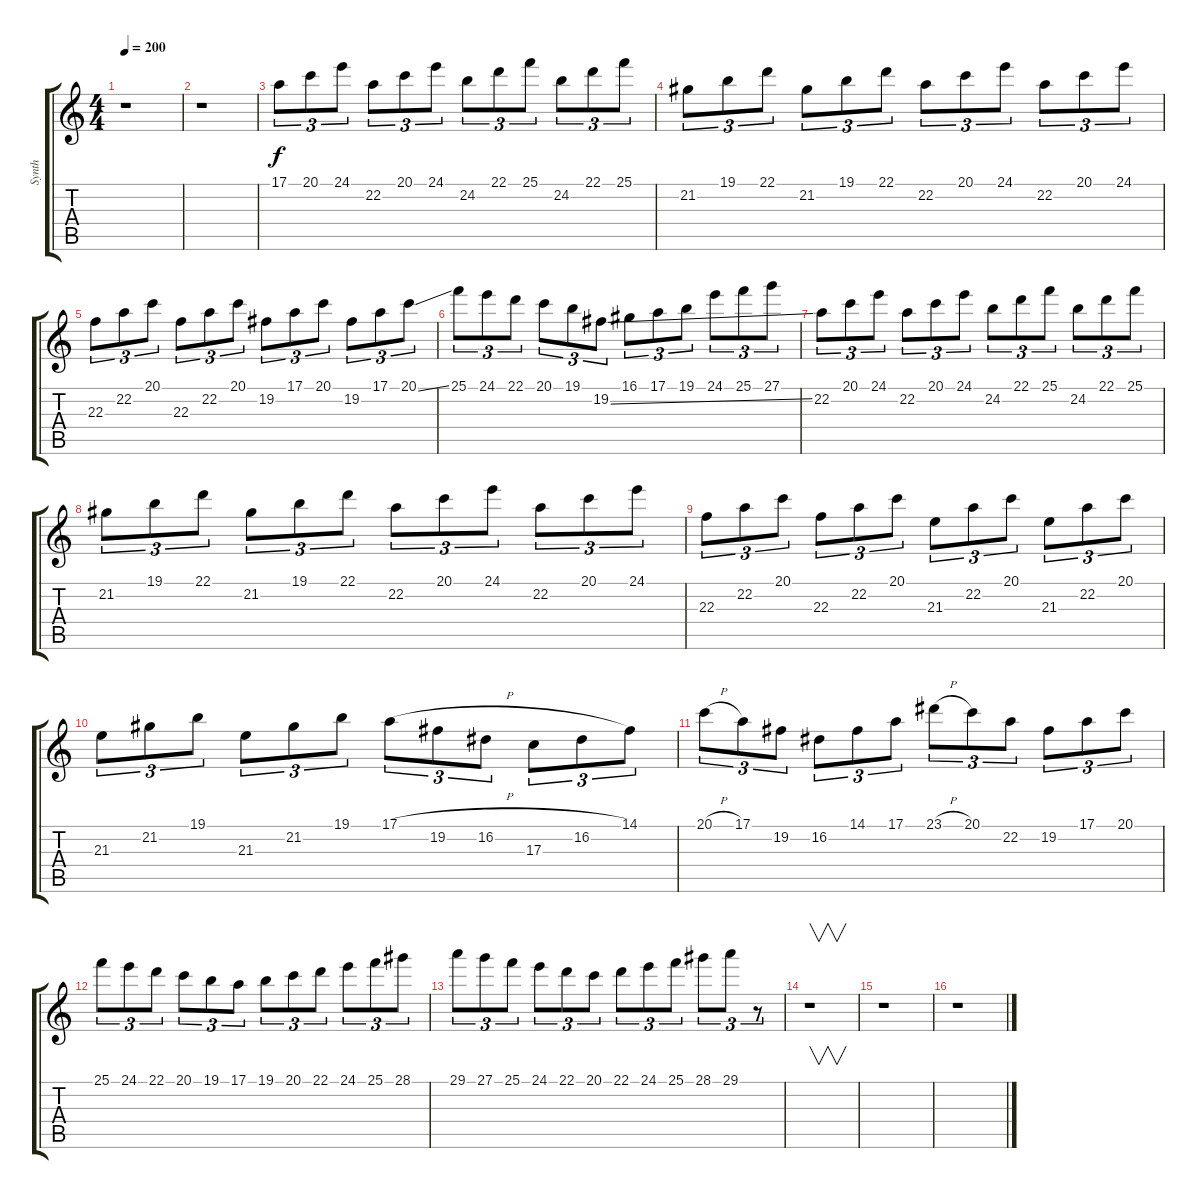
\track ("Synth" "Synth") {instrument lead2sawtooth}
\staff {score tabs}
\tuning (E4 B3 G3 D3 A2 E2) {hide}
\ts (4 4)
\tempo 200
\clef g2
\ks c
r.1{dy f} |
r.1 |
17.1.8{tu (3 2)} 20.1.8{tu (3 2)} 24.1.8{tu (3 2)} 22.2.8{tu (3 2)} 20.1.8{tu (3 2)} 24.1.8{tu (3 2)} 24.2.8{tu (3 2)} 22.1.8{tu (3 2)} 25.1.8{tu (3 2)} 24.2.8{tu (3 2)} 22.1.8{tu (3 2)} 25.1.8{tu (3 2)} |
21.2.8{tu (3 2)} 19.1.8{tu (3 2)} 22.1.8{tu (3 2)} 21.2.8{tu (3 2)} 19.1.8{tu (3 2)} 22.1.8{tu (3 2)} 22.2.8{tu (3 2)} 20.1.8{tu (3 2)} 24.1.8{tu (3 2)} 22.2.8{tu (3 2)} 20.1.8{tu (3 2)} 24.1.8{tu (3 2)} |
22.3.8{tu (3 2)} 22.2.8{tu (3 2)} 20.1.8{tu (3 2)} 22.3.8{tu (3 2)} 22.2.8{tu (3 2)} 20.1.8{tu (3 2)} 19.2.8{tu (3 2)} 17.1.8{tu (3 2)} 20.1.8{tu (3 2)} 19.2.8{tu (3 2)} 17.1.8{tu (3 2)} 20.1{ss}.8{tu (3 2)} |
25.1.8{tu (3 2)} 24.1.8{tu (3 2)} 22.1.8{tu (3 2)} 20.1.8{tu (3 2)} 19.1.8{tu (3 2)} 19.2{ss}.8{tu (3 2)} 16.1.8{tu (3 2)} 17.1.8{tu (3 2)} 19.1.8{tu (3 2)} 24.1.8{tu (3 2)} 25.1.8{tu (3 2)} 27.1.8{tu (3 2)} |
22.2.8{tu (3 2)} 20.1.8{tu (3 2)} 24.1.8{tu (3 2)} 22.2.8{tu (3 2)} 20.1.8{tu (3 2)} 24.1.8{tu (3 2)} 24.2.8{tu (3 2)} 22.1.8{tu (3 2)} 25.1.8{tu (3 2)} 24.2.8{tu (3 2)} 22.1.8{tu (3 2)} 25.1.8{tu (3 2)} |
21.2.8{tu (3 2)} 19.1.8{tu (3 2)} 22.1.8{tu (3 2)} 21.2.8{tu (3 2)} 19.1.8{tu (3 2)} 22.1.8{tu (3 2)} 22.2.8{tu (3 2)} 20.1.8{tu (3 2)} 24.1.8{tu (3 2)} 22.2.8{tu (3 2)} 20.1.8{tu (3 2)} 24.1.8{tu (3 2)} |
22.3.8{tu (3 2)} 22.2.8{tu (3 2)} 20.1.8{tu (3 2)} 22.3.8{tu (3 2)} 22.2.8{tu (3 2)} 20.1.8{tu (3 2)} 21.3.8{tu (3 2)} 22.2.8{tu (3 2)} 20.1.8{tu (3 2)} 21.3.8{tu (3 2)} 22.2.8{tu (3 2)} 20.1.8{tu (3 2)} |
21.3.8{tu (3 2)} 21.2.8{tu (3 2)} 19.1.8{tu (3 2)} 21.3.8{tu (3 2)} 21.2.8{tu (3 2)} 19.1.8{tu (3 2)} 17.1{h}.8{tu (3 2)} 19.2.8{tu (3 2)} 16.2.8{tu (3 2)} 17.3.8{tu (3 2)} 16.2.8{tu (3 2)} 14.1.8{tu (3 2)} |
20.1{h}.8{tu (3 2)} 17.1.8{tu (3 2)} 19.2.8{tu (3 2)} 16.2.8{tu (3 2)} 14.1.8{tu (3 2)} 17.1.8{tu (3 2)} 23.1{h}.8{tu (3 2)} 20.1.8{tu (3 2)} 22.2.8{tu (3 2)} 19.2.8{tu (3 2)} 17.1.8{tu (3 2)} 20.1.8{tu (3 2)} |
25.1.8{tu (3 2)} 24.1.8{tu (3 2)} 22.1.8{tu (3 2)} 20.1.8{tu (3 2)} 19.1.8{tu (3 2)} 17.1.8{tu (3 2)} 19.1.8{tu (3 2)} 20.1.8{tu (3 2)} 22.1.8{tu (3 2)} 24.1.8{tu (3 2)} 25.1.8{tu (3 2)} 28.1.8{tu (3 2)} |
29.1.8{tu (3 2)} 27.1.8{tu (3 2)} 25.1.8{tu (3 2)} 24.1.8{tu (3 2)} 22.1.8{tu (3 2)} 20.1.8{tu (3 2)} 22.1.8{tu (3 2)} 24.1.8{tu (3 2)} 25.1.8{tu (3 2)} 28.1.8{tu (3 2)} 29.1.8{tu (3 2)} r.8{tu (3 2)} |
r.1{v} |
r.1 |
r.1
